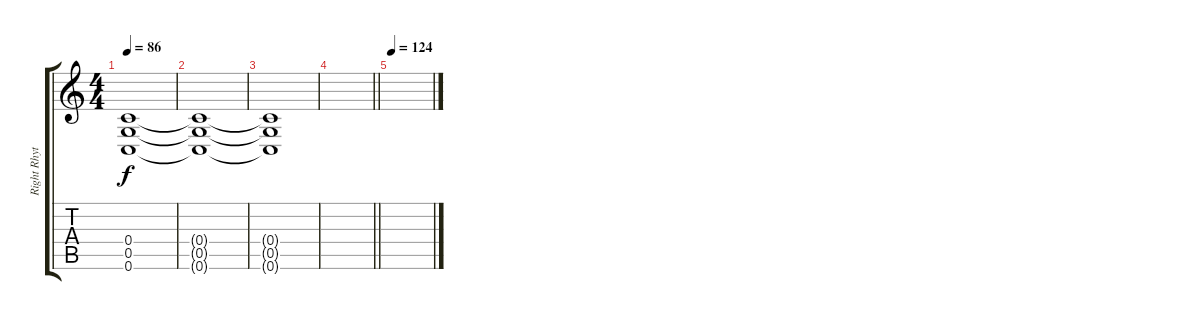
\track ("Right Rhythm" "Right Rhyt") {instrument distortionguitar}
\staff {score tabs}
\tuning (D4 A3 F3 C3 G2 C2) {hide}
\ts (4 4)
\tempo 86
\clef g2
\ks c
(0.4{t} 0.5{t} 0.6{t}).1{dy f volume 0} |
(0.4{t} 0.5{t} 0.6{t}).1 |
(0.4{t} 0.5{t} 0.6{t}).1 |
\barLineRight lightlight
|
\section ("" "")
\tempo 124
